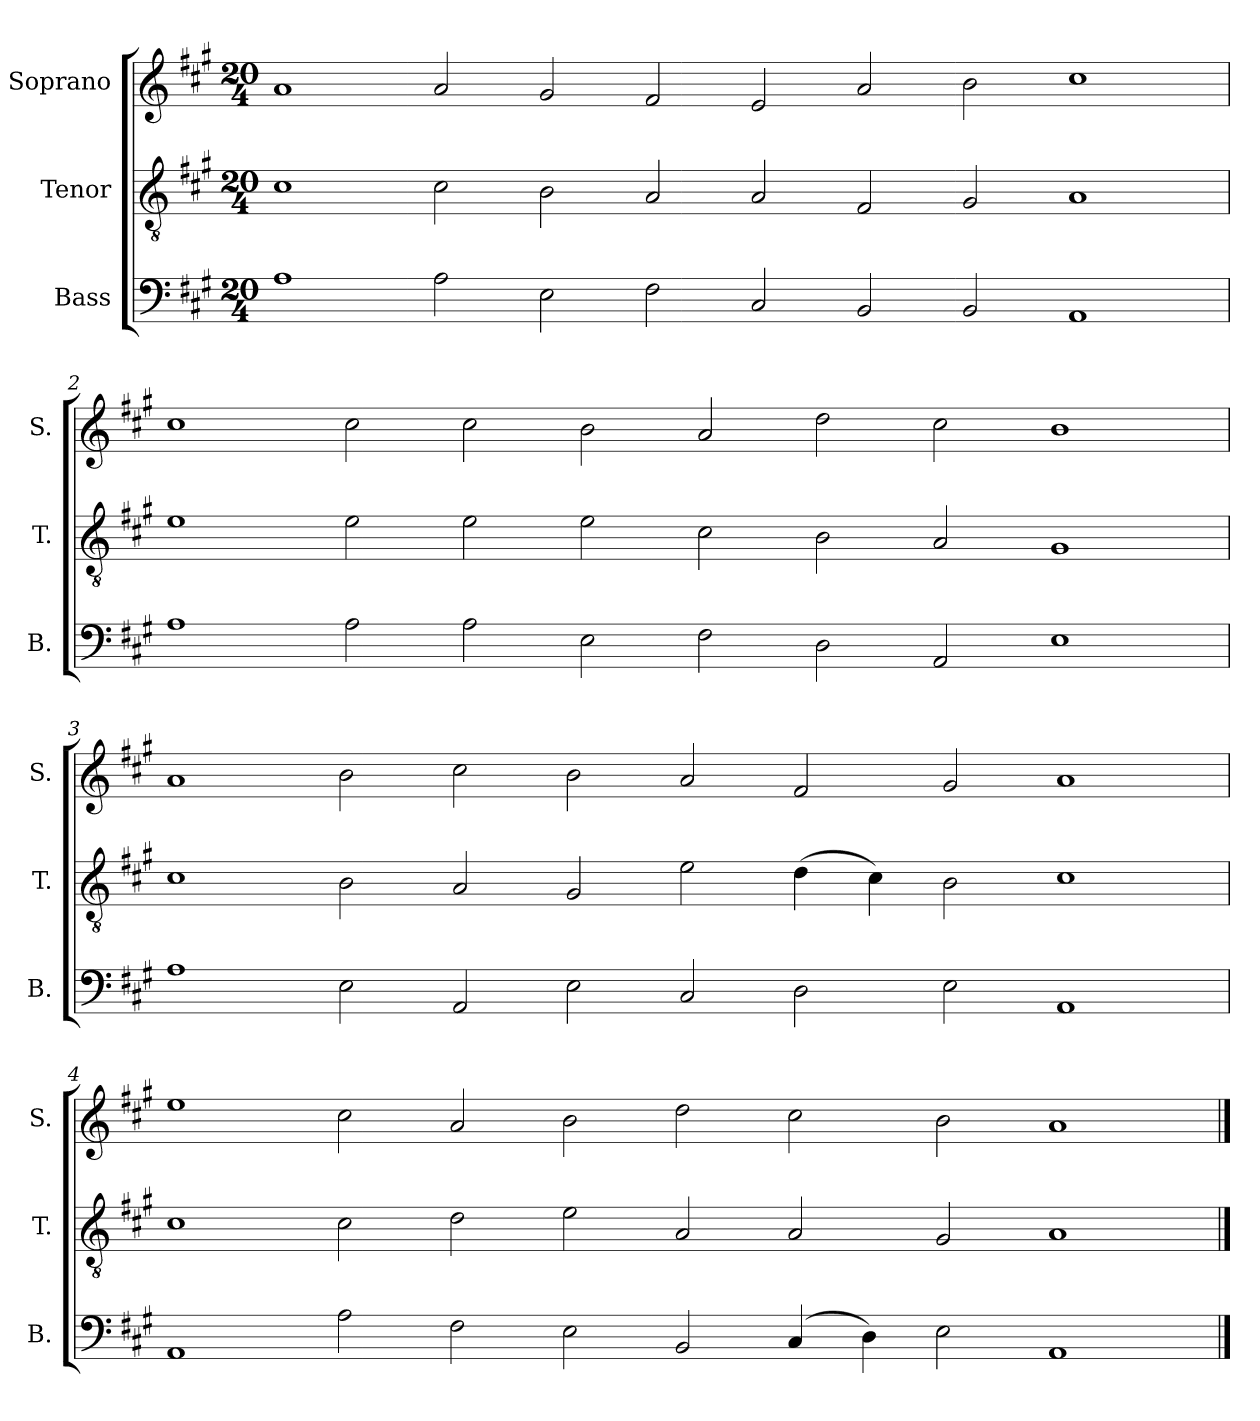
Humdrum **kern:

**kern	**kern	**kern
*part3	*part2	*part1
*staff3	*staff2	*staff1
*I"Bass	*I"Tenor	*I"Soprano
*I'B.	*I'T.	*I'S.
*clefF4	*clefGv2	*clefG2
*k[f#c#g#]	*k[f#c#g#]	*k[f#c#g#]
*A:	*A:	*A:
*M20/4	*M20/4	*M20/4
=1	=1	=1
1A	1c#	1a
2A\	2c#\	2a/
2E\	2B\	2g#/
2F#\	2A/	2f#/
2C#/	2A/	2e/
2BB/	2F#/	2a/
2BB/	2G#/	2b\
1AA	1A	1cc#
=2	=2	=2
1A	1e	1cc#
2A\	2e\	2cc#\
2A\	2e\	2cc#\
2E\	2e\	2b\
2F#\	2c#\	2a/
2D\	2B\	2dd\
2AA/	2A/	2cc#\
1E	1G#	1b
=3	=3	=3
1A	1c#	1a
2E\	2B\	2b\
2AA/	2A/	2cc#\
2E\	2G#/	2b\
2C#/	2e\	2a/
2D\	(4d\	2f#/
.	4c#\)	.
2E\	2B\	2g#/
1AA	1c#	1a
!!LO:LB:g=z
=4	=4	=4
1AA	1c#	1ee
2A\	2c#\	2cc#\
2F#\	2d\	2a/
2E\	2e\	2b\
2BB/	2A/	2dd\
(4C#/	2A/	2cc#\
4D\)	.	.
2E\	2G#/	2b\
1AA	1A	1a
==	==	==
*-	*-	*-
